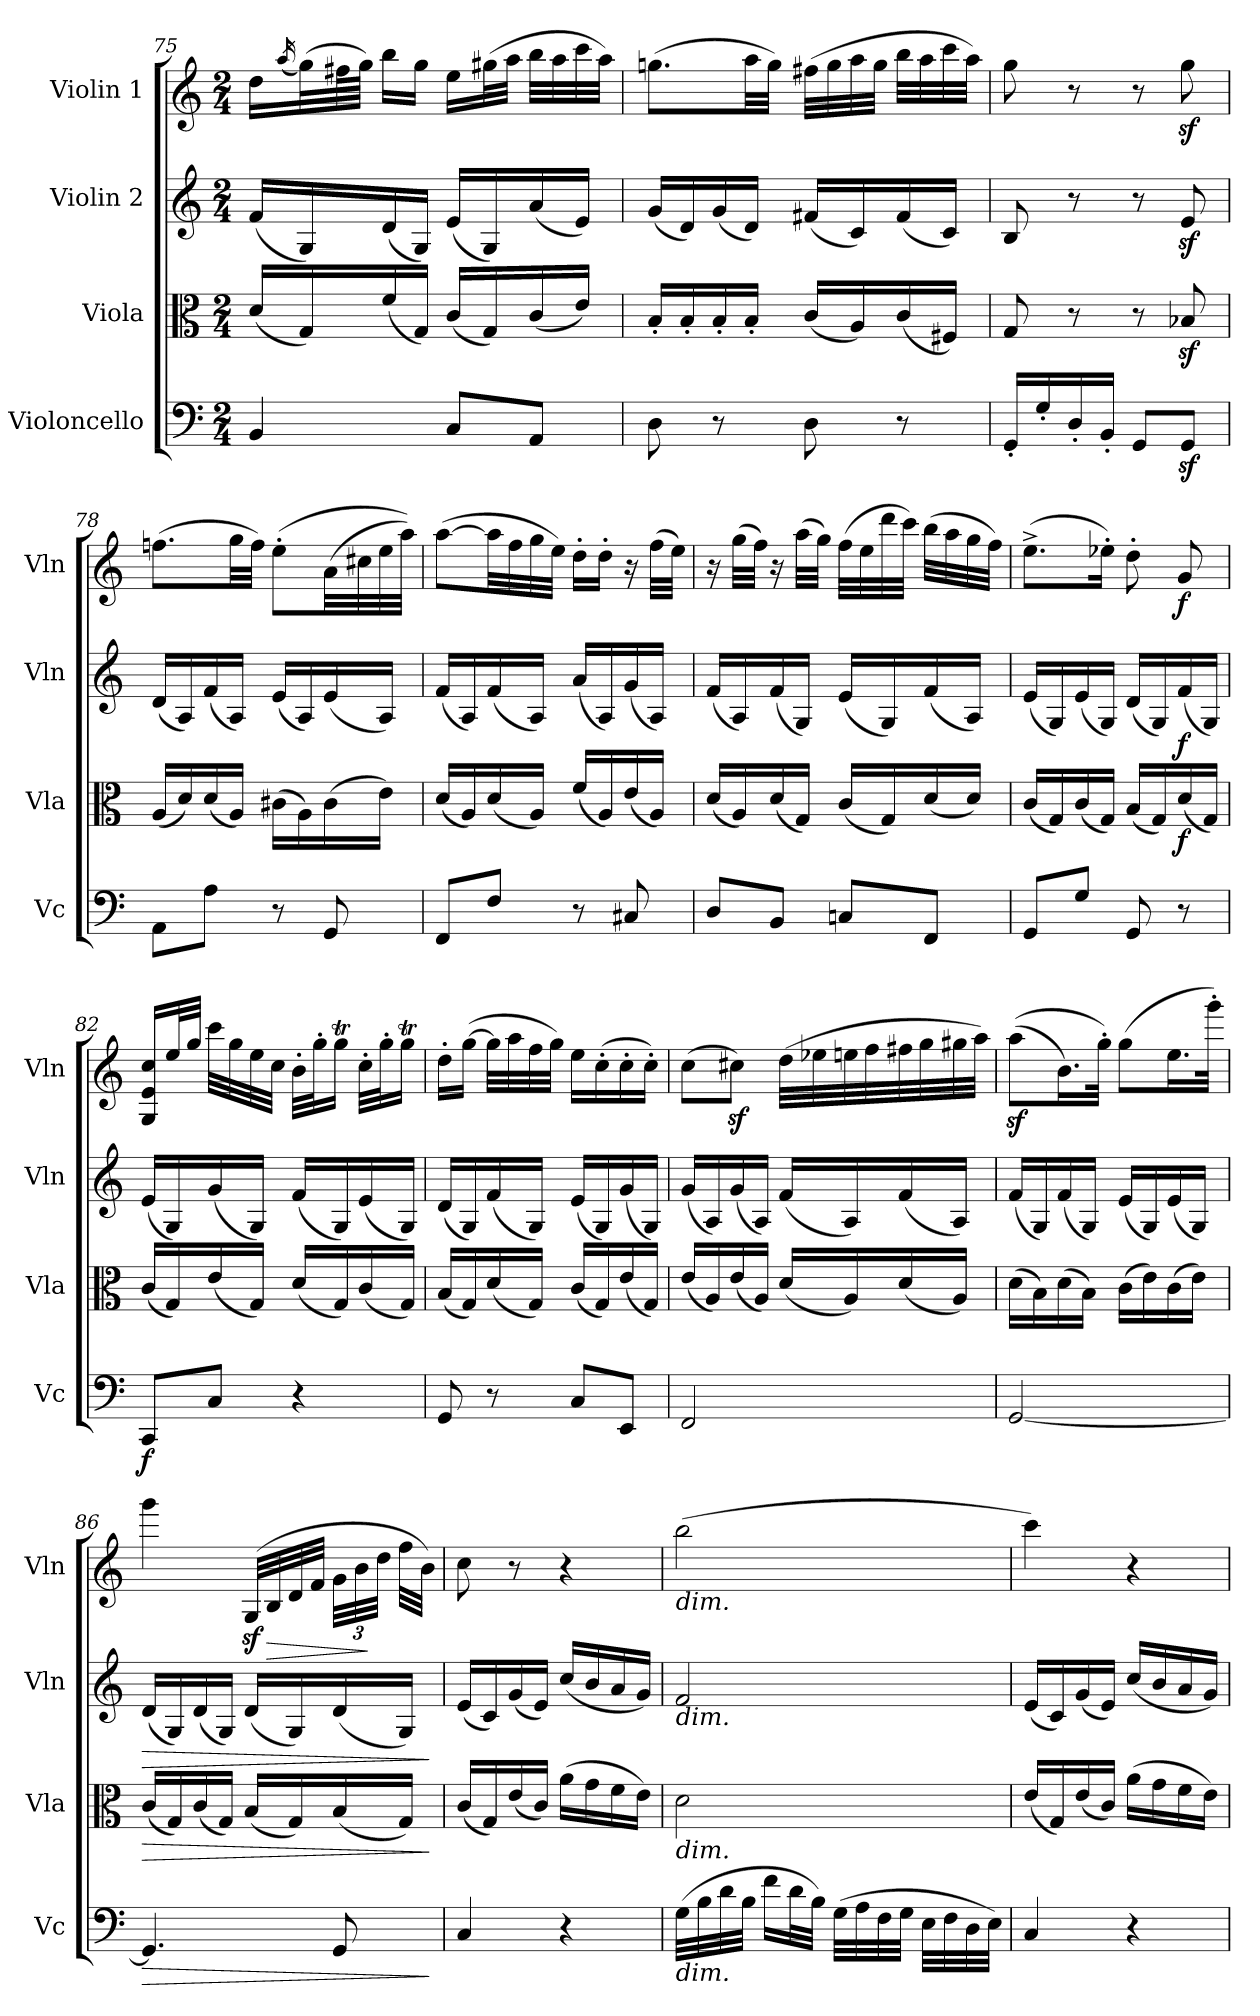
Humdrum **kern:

**kern	**dynam	**kern	**dynam	**kern	**dynam	**kern	**dynam
*part4	*part4	*part3	*part3	*part2	*part2	*part1	*part1
*staff4	*staff4	*staff3	*staff3	*staff2	*staff2	*staff1	*staff1
*I"Violoncello	*	*I"Viola	*	*I"Violin 2	*	*I"Violin 1	*
*I'Vc	*	*I'Vla	*	*I'Vln	*	*I'Vln	*
!!LO:PB:g=z
*clefF4	*	*clefC3	*	*clefG2	*	*clefG2	*
*k[]	*	*k[]	*	*k[]	*	*k[]	*
*M2/4	*	*M2/4	*	*M2/4	*	*M2/4	*
=75	=75	=75	=75	=75	=75	=75	=75
4BB/	.	(16d/LL	.	(16f/LL	.	16dd\LL	.
.	.	.	.	.	.	(16qaa/	.
.	.	16G/)	.	16G/)	.	(32gg\L)	.
.	.	.	.	.	.	64ff#X\L	.
.	.	.	.	.	.	64gg\JJJJ)	.
.	.	(16f/	.	(16d/	.	16bb\LL	.
.	.	16G/JJ)	.	16G/JJ)	.	16gg\JJ	.
8C/L	.	(16c/LL	.	(16e/LL	.	16ee\LL	.
.	.	16G/)	.	16G/)	.	(32gg#X\L	.
.	.	.	.	.	.	32aa\JJJ	.
8AA/J	.	(16c/	.	(16a/	.	32bb\LLL	.
.	.	.	.	.	.	32aa\	.
.	.	16e/JJ)	.	16e/JJ)	.	32ccc\	.
.	.	.	.	.	.	32aa\JJJ)	.
=76	=76	=76	=76	=76	=76	=76	=76
8D\	.	16B'/LL	.	(16g/LL	.	(8.ggn\L	.
.	.	16B'/	.	16d/)	.	.	.
8r	.	16B'/	.	(16g/	.	.	.
.	.	16B'/JJ	.	16d/JJ)	.	32aa\LL	.
.	.	.	.	.	.	32gg\JJJ)	.
8D\	.	(16c/LL	.	(16f#X/LL	.	(32ff#X\LLL	.
.	.	.	.	.	.	32gg\	.
.	.	16A/)	.	16c/)	.	32aa\	.
.	.	.	.	.	.	32gg\JJJ	.
8r	.	(16c/	.	(16f#/	.	32bb\LLL	.
.	.	.	.	.	.	32aa\	.
.	.	16F#X/JJ)	.	16c/JJ)	.	32ccc\	.
.	.	.	.	.	.	32aa\JJJ)	.
!!LO:LB:g=z
=77	=77	=77	=77	=77	=77	=77	=77
16GG'/LL	.	8G/	.	8B/	.	8gg\	.
16G'/	.	.	.	.	.	.	.
16D'/	.	8r	.	8r	.	8r	.
16BB'/JJ	.	.	.	.	.	.	.
8GG/L	.	8r	.	8r	.	8r	.
8GGz</J	.	8B-Xz</	.	8ez</	.	8ggz<\	.
=78	=78	=78	=78	=78	=78	=78	=78
8AA\L	.	(16A/LL	.	(16d/LL	.	(8.ffn\L	.
.	.	16d/)	.	16A/)	.	.	.
8A\J	.	(16d/	.	(16f/	.	.	.
.	.	16A/JJ)	.	16A/JJ)	.	32gg\LL	.
.	.	.	.	.	.	32ff\JJJ)	.
8r	.	(16c#X\LL	.	(16e/LL	.	(8ee'\L	.
.	.	16A\)	.	16A/)	.	.	.
8GG/	.	(16c#\	.	(16e/	.	(32a\LL	.
.	.	.	.	.	.	32cc#X\	.
.	.	16e\JJ)	.	16A/JJ)	.	32ee\	.
.	.	.	.	.	.	32aa\JJJ))	.
=79	=79	=79	=79	=79	=79	=79	=79
8FF/L	.	(16d/LL	.	(16f/LL	.	([8aa\L	.
.	.	16A/)	.	16A/)	.	.	.
8F/J	.	(16d/	.	(16f/	.	32aa\LL]	.
.	.	.	.	.	.	32ff\	.
.	.	16A/JJ)	.	16A/JJ)	.	32gg\	.
.	.	.	.	.	.	32ee\JJJ)	.
8r	.	(16f/LL	.	(16a/LL	.	16dd'\LL	.
.	.	16A/)	.	16A/)	.	16dd'\JJ	.
8C#X/	.	(16e/	.	(16g/	.	16r	.
.	.	16A/JJ)	.	16A/JJ)	.	(32ff\LLL	.
.	.	.	.	.	.	32ee\JJJ)	.
!!LO:LB:g=z
=80	=80	=80	=80	=80	=80	=80	=80
8D/L	.	(16d/LL	.	(16f/LL	.	16r	.
.	.	16A/)	.	16A/)	.	(32gg\LLL	.
.	.	.	.	.	.	32ff\JJJ)	.
8BB/J	.	(16d/	.	(16f/	.	16r	.
.	.	16G/JJ)	.	16G/JJ)	.	(32aa\LLL	.
.	.	.	.	.	.	32gg\JJJ)	.
8Cn/L	.	(16c/LL	.	(16e/LL	.	(32ff\LLL	.
.	.	.	.	.	.	32ee\	.
.	.	16G/)	.	16G/)	.	32ddd\	.
.	.	.	.	.	.	32ccc\JJJ)	.
8FF/J	.	(16d/	.	(16f/	.	(32bb\LLL	.
.	.	.	.	.	.	32aa\	.
.	.	16d/JJ)	.	16A/JJ)	.	32gg\	.
.	.	.	.	.	.	32ff\JJJ)	.
!!LO:LB:g=z
=81	=81	=81	=81	=81	=81	=81	=81
8GG/L	.	(16c/LL	.	(16e/LL	.	(8.ee^\L	.
.	.	16G/)	.	16G/)	.	.	.
8G/J	.	(16c/	.	(16e/	.	.	.
.	.	16G/JJ)	.	16G/JJ)	.	16ee-X'\Jk)	.
8GG/	.	(16B/LL	.	(16d/LL	.	8dd'\	.
.	.	16G/)	.	16G/)	.	.	.
!	!	!	!LO:DY:b	!	!LO:DY:b	!	!LO:DY:b
8r	.	(16d/	f	(16f/	f	8g/	f
.	.	16G/JJ)	.	16G/JJ)	.	.	.
=82	=82	=82	=82	=82	=82	=82	=82
!	!LO:DY:b	!	!	!	!	!	!
8CC/L	f	(16c/LL	.	(16e/LL	.	16G/ 16e/ 16cc/LL	.
.	.	16G/)	.	16G/)	.	32ee/L	.
.	.	.	.	.	.	32gg/JJJ	.
8C/J	.	(16e/	.	(16g/	.	32ccc\LLL	.
.	.	.	.	.	.	32gg\	.
.	.	16G/JJ)	.	16G/JJ)	.	32ee\	.
.	.	.	.	.	.	32cc\JJJ	.
4r	.	(16d/LL	.	(16f/LL	.	32b'\LLL	.
.	.	.	.	.	.	32gg'\J	.
.	.	16G/)	.	16G/)	.	16ggT\JJ	.
.	.	(16c/	.	(16e/	.	32cc'\LLL	.
.	.	.	.	.	.	32gg'\J	.
.	.	16G/JJ)	.	16G/JJ)	.	16ggT\JJ	.
=83	=83	=83	=83	=83	=83	=83	=83
8GG/	.	(16B/LL	.	(16d/LL	.	16dd'\LL	.
.	.	16G/)	.	16G/)	.	([16gg\JJ	.
8r	.	(16d/	.	(16f/	.	32gg\LLL]	.
.	.	.	.	.	.	32aa\	.
.	.	16G/JJ)	.	16G/JJ)	.	32ff\	.
.	.	.	.	.	.	32gg\JJJ)	.
8C/L	.	(16c/LL	.	(16e/LL	.	16ee\LL	.
.	.	16G/)	.	16G/)	.	(16cc'\	.
8EE/J	.	(16e/	.	(16g/	.	16cc'\	.
.	.	16G/JJ)	.	16G/JJ)	.	16cc'\JJ)	.
!!LO:PB:g=z
=84	=84	=84	=84	=84	=84	=84	=84
2FF/	.	(16e/LL	.	(16g/LL	.	(8cc\L	.
.	.	16A/)	.	16A/)	.	.	.
.	.	(16e/	.	(16g/	.	8cc#Xz<\J)	.
.	.	16A/JJ)	.	16A/JJ)	.	.	.
.	.	(16d/LL	.	(16f/LL	.	(32dd\LLL	.
.	.	.	.	.	.	32ee-X\	.
.	.	16A/)	.	16A/)	.	32een\	.
.	.	.	.	.	.	32ff\	.
.	.	(16d/	.	(16f/	.	32ff#X\	.
.	.	.	.	.	.	32gg\	.
.	.	16A/JJ)	.	16A/JJ)	.	32gg#X\	.
.	.	.	.	.	.	32aa\JJJ)	.
=85	=85	=85	=85	=85	=85	=85	=85
[2GG/	.	(16d\LL	.	(16f/LL	.	((8aaz<\L	.
.	.	16B\)	.	16G/)	.	.	.
.	.	(16d\	.	(16f/	.	16.b\L)	.
.	.	16B\JJ)	.	16G/JJ)	.	.	.
.	.	.	.	.	.	32gg'\JJk)	.
.	.	(16c\LL	.	(16e/LL	.	(8gg\L	.
.	.	16e\)	.	16G/)	.	.	.
.	.	(16c\	.	(16e/	.	16.ee\L	.
.	.	16e\JJ)	.	16G/JJ)	.	.	.
.	.	.	.	.	.	32ggg'\JJk)	.
!!LO:LB:g=z
=86	=86	=86	=86	=86	=86	=86	=86
!	!LO:HP:b	!	!LO:HP:b	!	!LO:HP:b	!	!
4.GG/]	>	(16c/LL	>	(16d/LL	>	4ggg\	.
.	.	16G/)	.	16G/)	.	.	.
.	.	(16c/	.	(16d/	.	.	.
.	.	16G/JJ)	.	16G/JJ)	.	.	.
.	.	(16B/LL	.	(16d/LL	.	(32Gz</LLL	.
!	!	!	!	!	!	!	!LO:HP:b
.	.	.	.	.	.	32B/	>
.	.	16G/)	.	16G/)	.	32d/	.
.	.	.	.	.	.	32f/JJJ	.
8GG/	.	(16B/	.	(16d/	.	48g\LLL	.
.	.	.	.	.	.	48b\	.
.	.	.	.	.	.	48dd\JJJ	]
.	.	16G/JJ)	.	16G/JJ)	.	32ff\LLL	.
.	.	.	.	.	.	32b\JJJ)	.
.	]	.	]	.	]	.	.
!!LO:LB:g=z
=87	=87	=87	=87	=87	=87	=87	=87
4C/	.	(16c/LL	.	(16e/LL	.	8cc\	.
.	.	16G/)	.	16c/)	.	.	.
.	.	(16e/	.	(16g/	.	8r	.
.	.	16c/JJ)	.	16e/JJ)	.	.	.
4r	.	(16a\LL	.	(16cc/LL	.	4r	.
.	.	16g\	.	16b/	.	.	.
.	.	16f\	.	16a/	.	.	.
.	.	16e\JJ)	.	16g/JJ)	.	.	.
=88	=88	=88	=88	=88	=88	=88	=88
!	!	!	!	!	!	!LO:TX:b:i:t=dim.	!
!	!	!	!	!LO:TX:b:i:t=dim.	!	!	!
!	!	!LO:TX:b:i:t=dim.	!	!	!	!	!
!LO:TX:b:i:t=dim.	!	!	!	!	!	!	!
(32G\LLL	.	2d\	.	2f/	.	(2bb\	.
32B\	.	.	.	.	.	.	.
32d\	.	.	.	.	.	.	.
32B\JJJ	.	.	.	.	.	.	.
16f\LL	.	.	.	.	.	.	.
32d\L	.	.	.	.	.	.	.
32B\JJJ)	.	.	.	.	.	.	.
(32G\LLL	.	.	.	.	.	.	.
32A\	.	.	.	.	.	.	.
32F\	.	.	.	.	.	.	.
32G\JJJ	.	.	.	.	.	.	.
32E\LLL	.	.	.	.	.	.	.
32F\	.	.	.	.	.	.	.
32D\	.	.	.	.	.	.	.
32E\JJJ)	.	.	.	.	.	.	.
=89	=89	=89	=89	=89	=89	=89	=89
4C/	.	(16e/LL	.	(16e/LL	.	4ccc\)	.
.	.	16G/)	.	16c/)	.	.	.
.	.	(16e/	.	(16g/	.	.	.
.	.	16c/JJ)	.	16e/JJ)	.	.	.
4r	.	(16a\LL	.	(16cc/LL	.	4r	.
.	.	16g\	.	16b/	.	.	.
.	.	16f\	.	16a/	.	.	.
.	.	16e\JJ)	.	16g/JJ)	.	.	.
=	=	=	=	=	=	=	=
*-	*-	*-	*-	*-	*-	*-	*-
